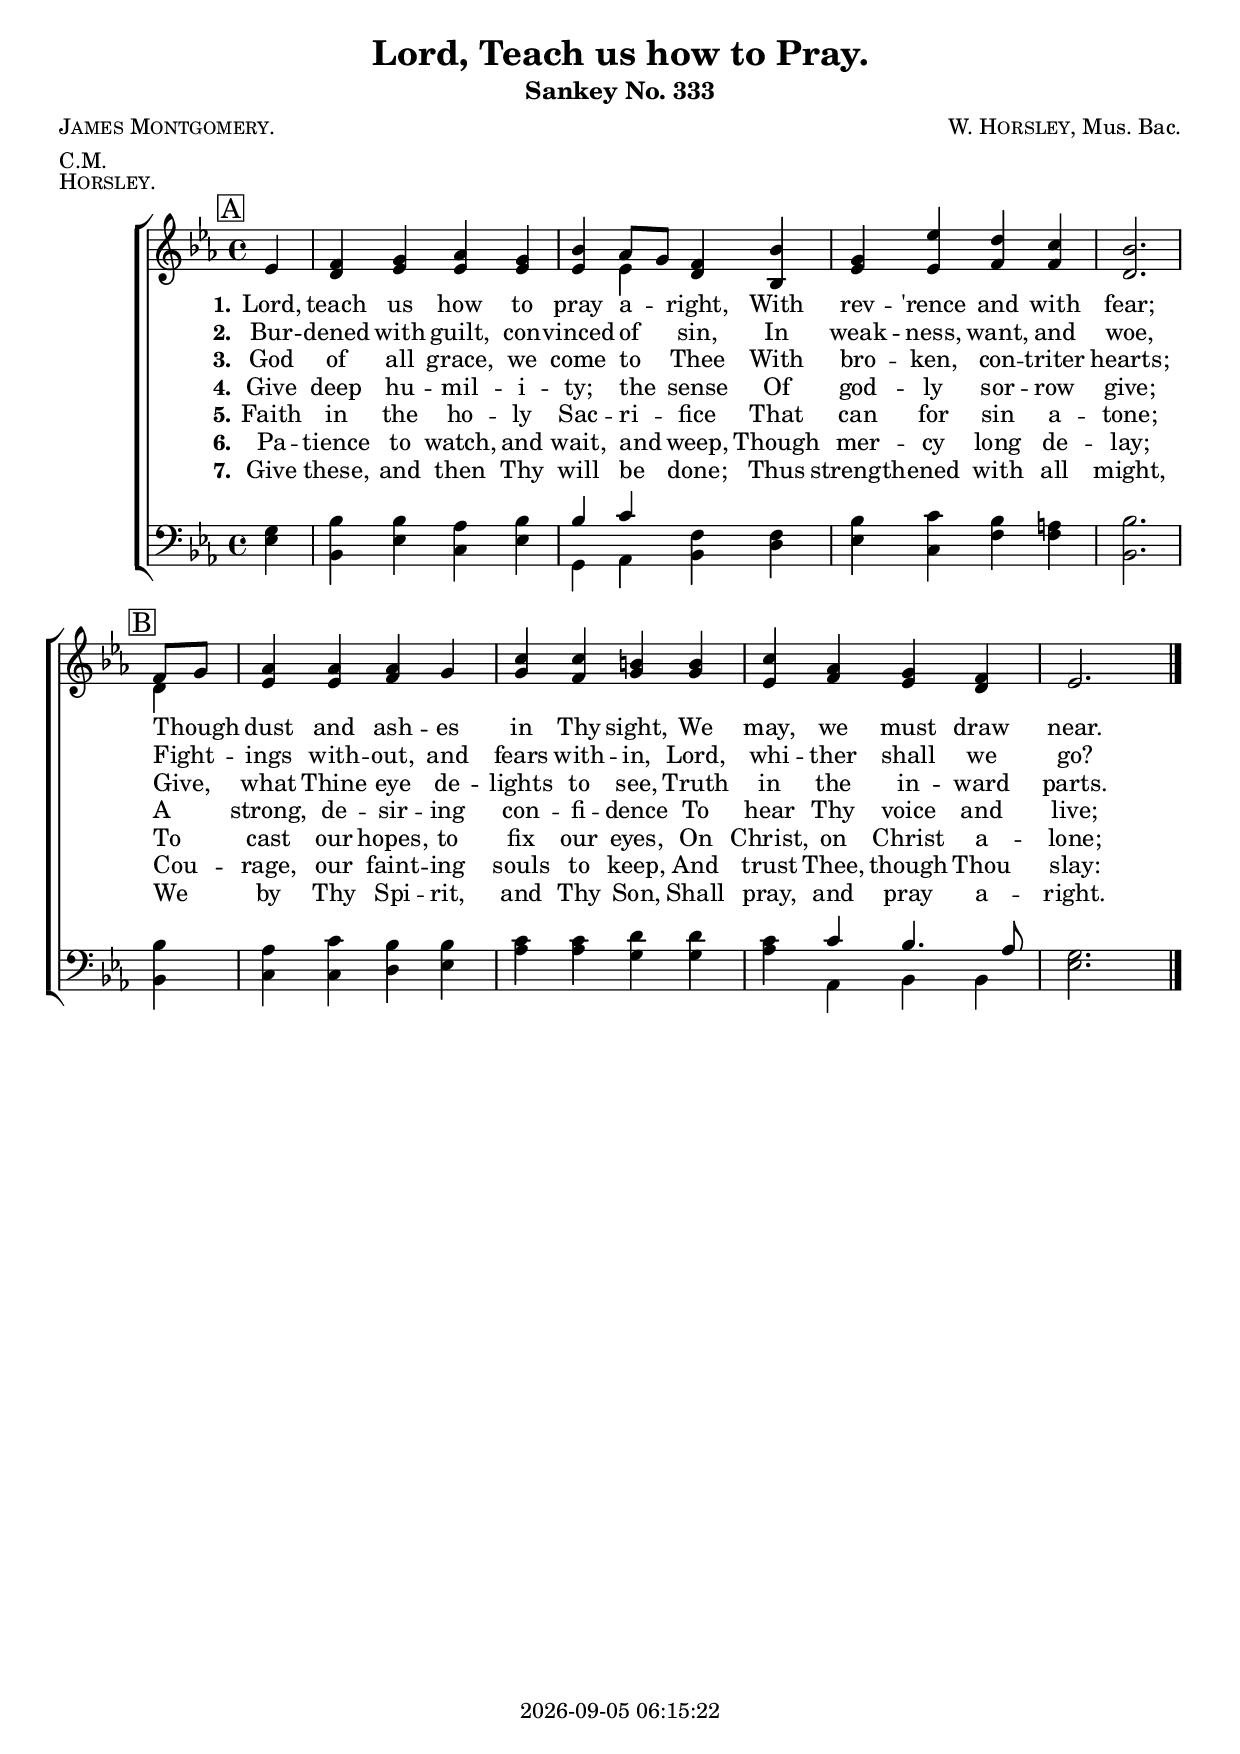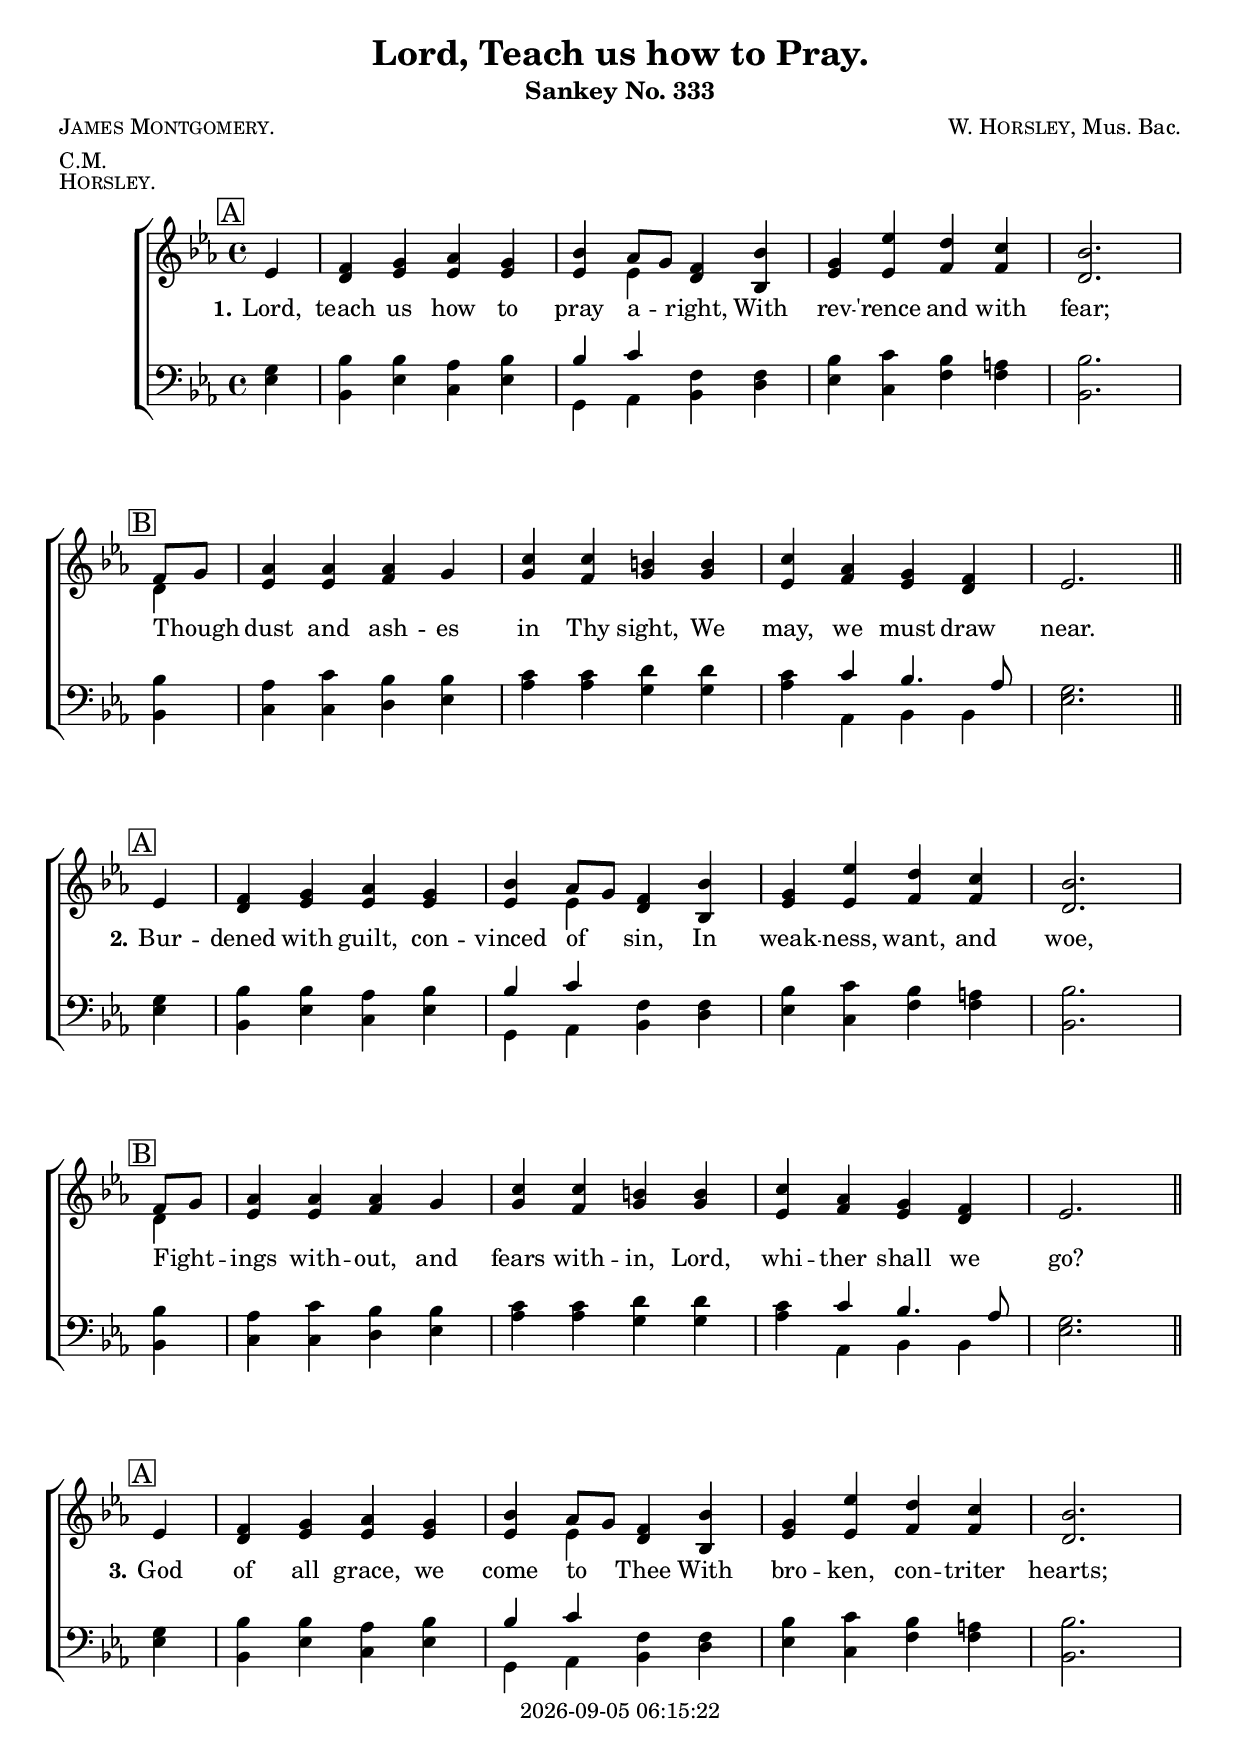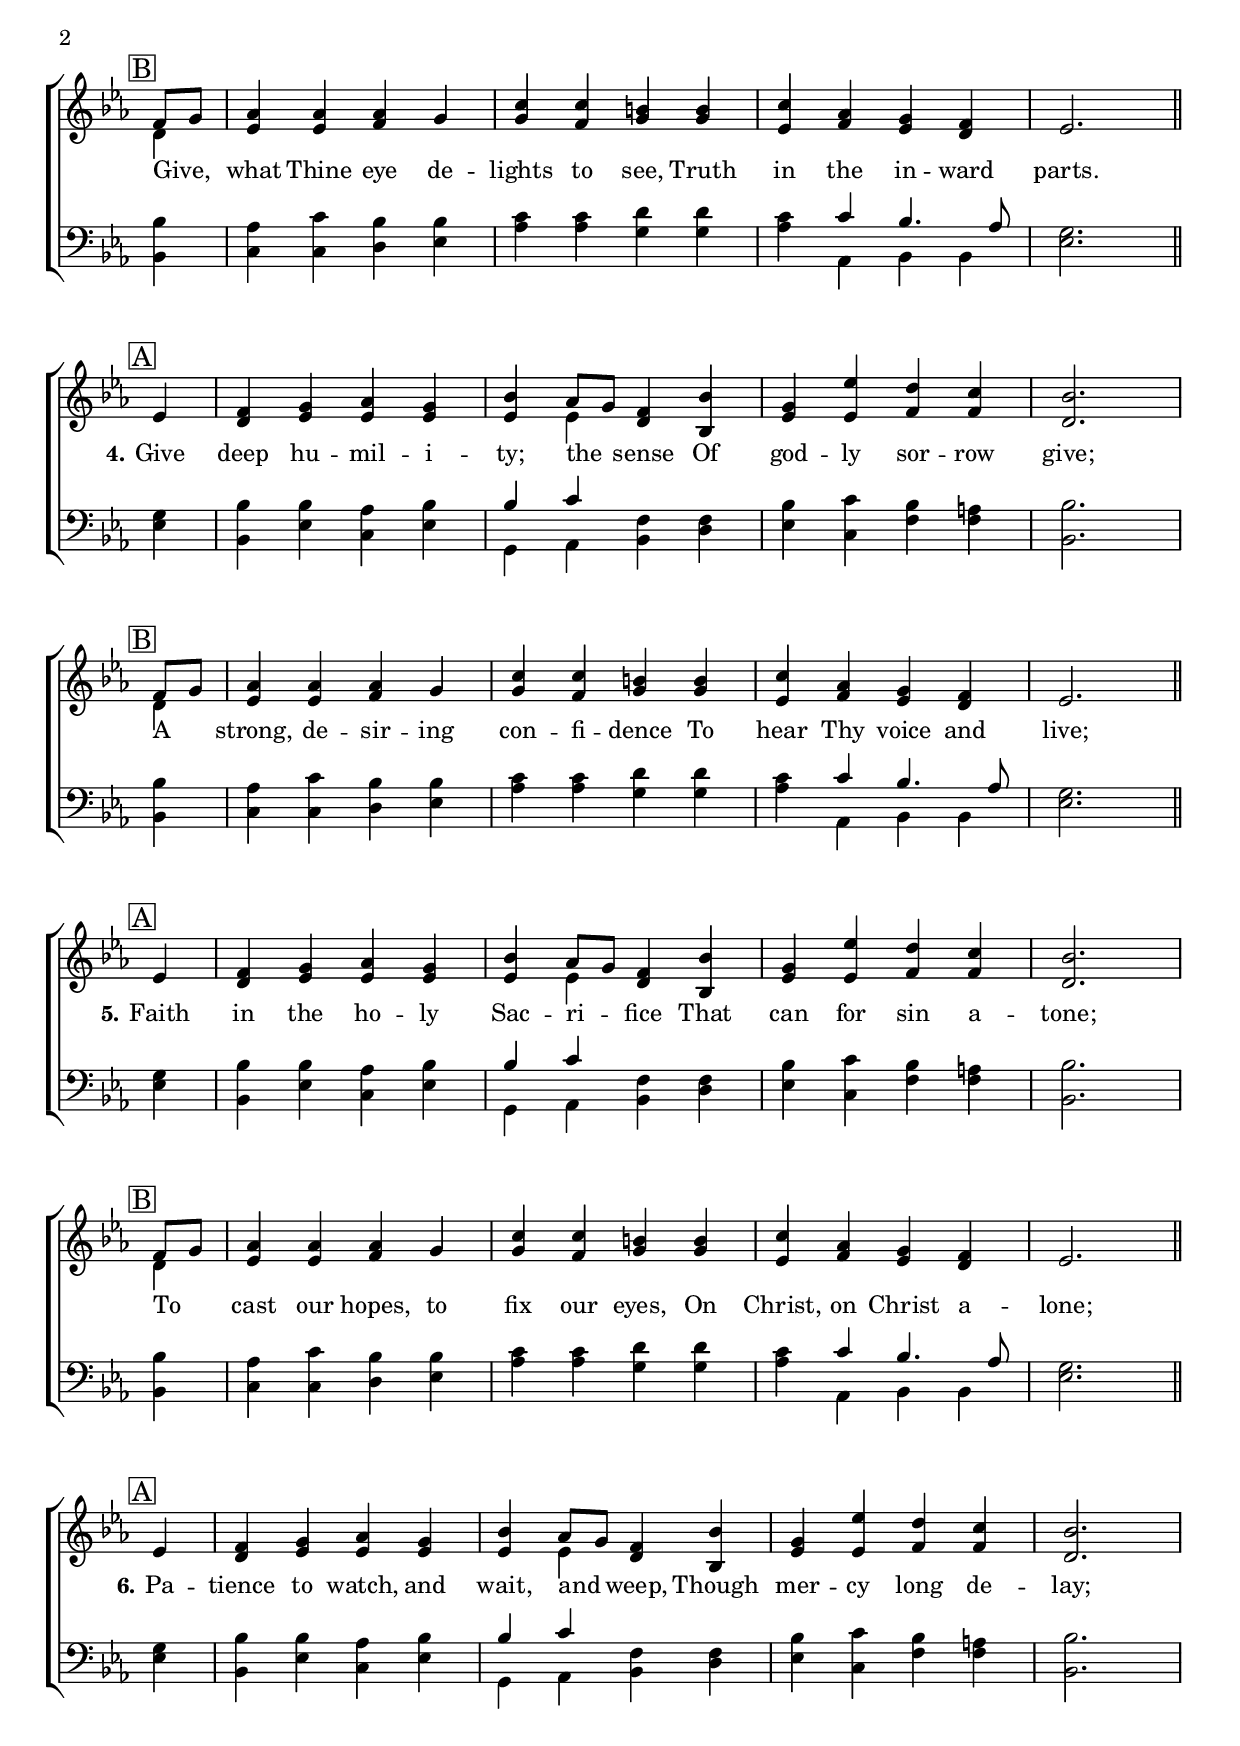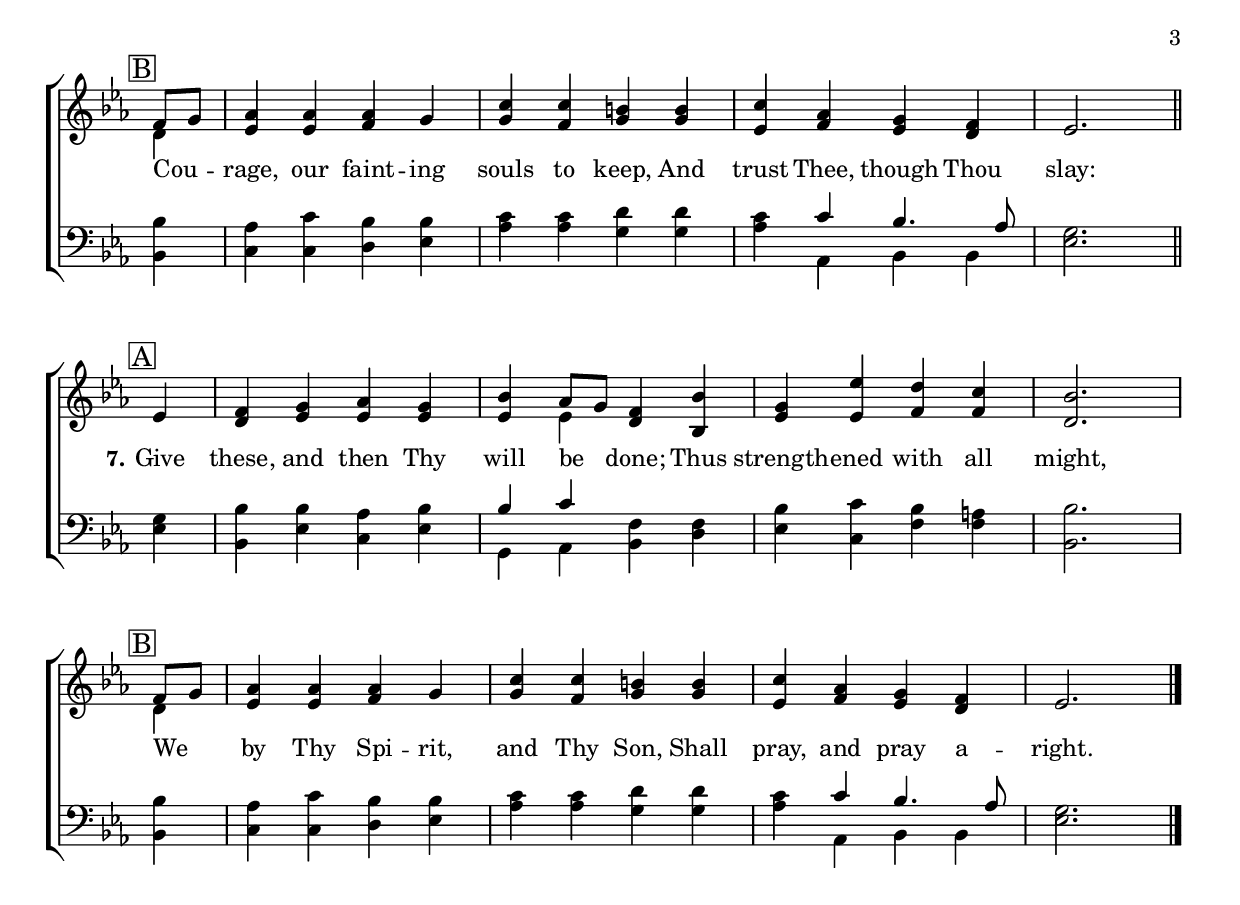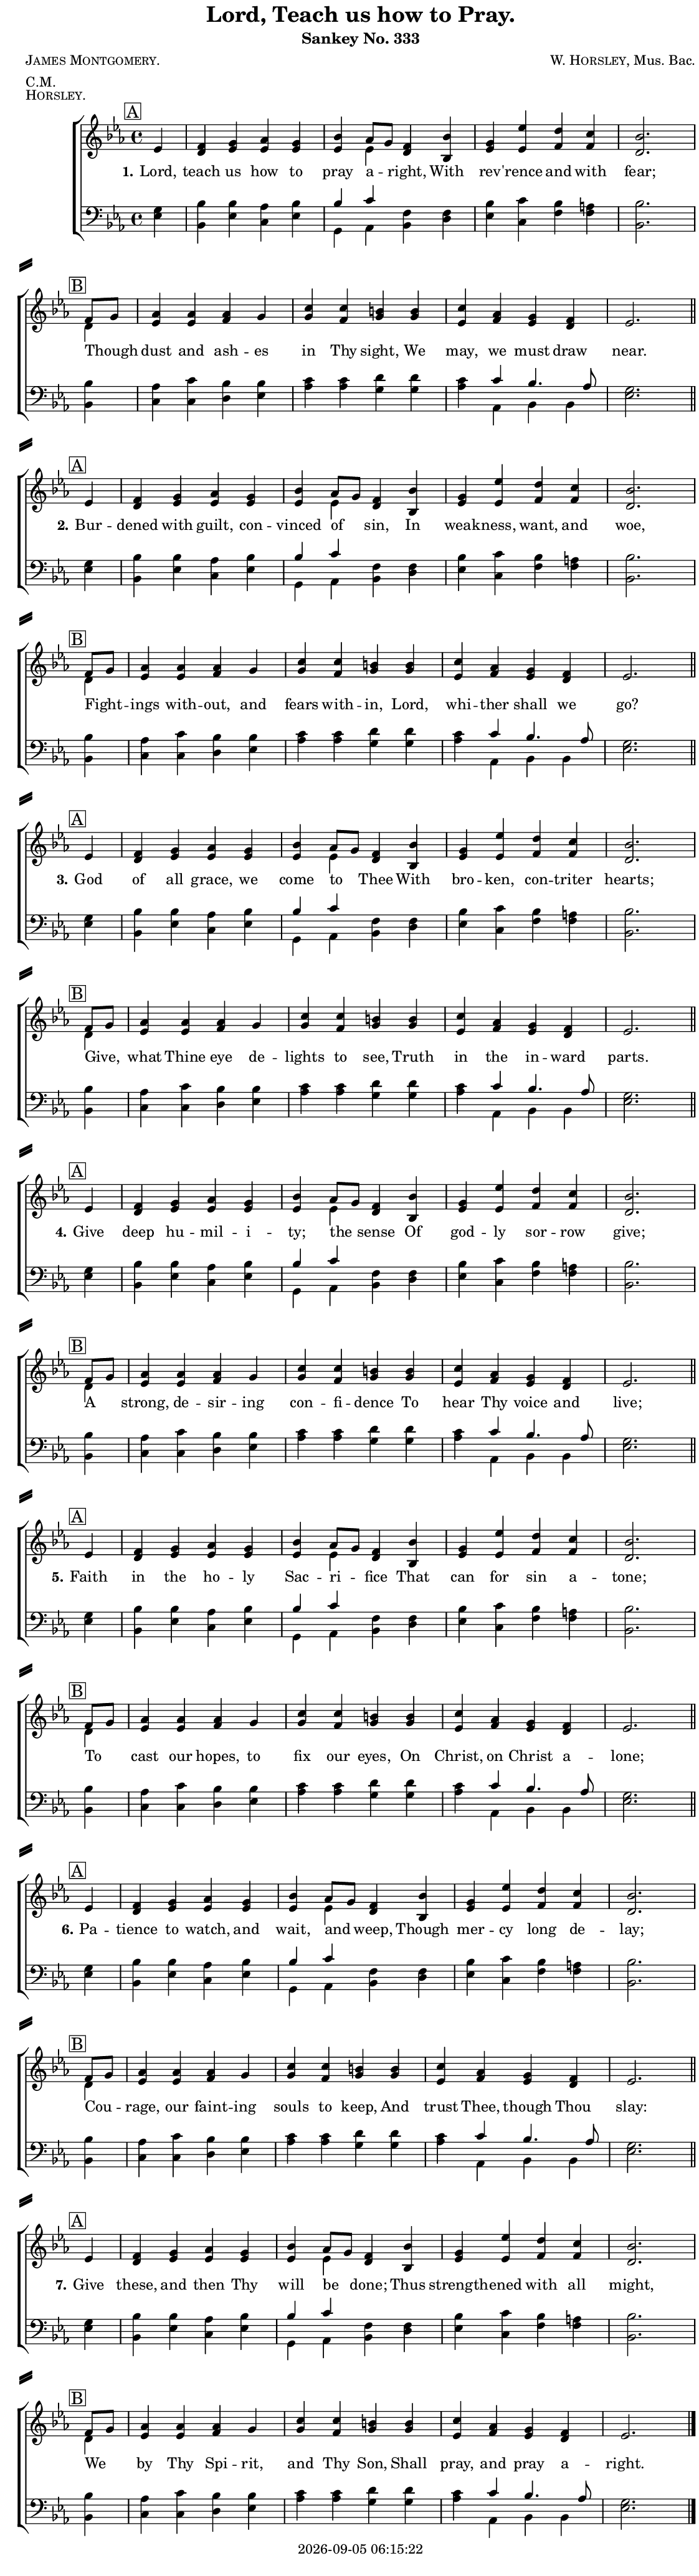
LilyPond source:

\version "2.22.1"

\include "articulate.ly"

today = #(strftime "%Y-%m-%d %H:%M:%S" (localtime (current-time)))

\header {
% centered at top
%  dedication  = "dedication"
  title       = "Lord, Teach us how to Pray."
  subtitle    = "Sankey No. 333"
%  subsubtitle = "Sankey 880 No. Y"
%  instrument  = "instrument"
  
% arrangement of following lines:
%
%  poet    composer
%  meter   arranger
%  piece       opus

  composer    = \markup {\smallCaps "W. Horsley," "Mus. Bac."}
%  arranger    = "arranger"
%  opus        = "opus"

  poet        = \markup\smallCaps "James Montgomery."
  meter       = \markup\smallCaps "C.M."
  piece       = \markup\smallCaps "Horsley."

% centered at bottom
% tagline     = "tagline" % default lilypond version
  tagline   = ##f
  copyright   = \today
}

#(set-global-staff-size 19)

global = {
  \key ees \major
  \time 4/4
  \partial 4
}

RehearsalTrack = {
% \set Score.currentBarNumber = #5
  \mark \markup { \box "A" } s4 s1*3 s2.
  \mark \markup { \box "B" } s4 s1*3 s2.
}

TempoTrack = {
  \set Score.tempoHideNote = ##t
  \tempo 4=120
}

nl = { \bar "||" \break }

soprano = \relative {
  \autoBeamOff
  ees'4
  f4 g aes g
  bes4 aes8[g] f4 bes
  g4 ees' d c
  bes2. \bar "|" \break f8[g]
  aes4 4 4 g % B
  c4 4 b b
  c4 aes g f
  ees2.
}

alto = \relative {
  \autoBeamOff
  ees'4
  d4 ees ees ees
  ees4 4 d bes
  ees4 4 f f
  d2. 4
  ees4 4 f g % B
  g4 f g g
  ees4 f ees d
  ees2.
}

tenor = \relative {
  \autoBeamOff
  g4
  bes4 4 aes bes
  bes4 c f, f
  bes4 c bes a
  bes2. 4
  aes4 c bes bes % B
  c4 4 d d
  c4 4 bes4. aes8
  g2.
}

bass = \relative {
  \autoBeamOff
  ees4
  bes4 ees c ees
  g,4 aes bes d
  ees4 c f f
  bes,2. 4
  c4 4 d ees % B
  aes4 4 g g
  aes4 aes, bes bes
  ees2.
}

nom  = {   \set ignoreMelismata = ##t }
yesm = { \unset ignoreMelismata       }

chorus = \lyricmode {
}

verses = 7

wordsOne = \lyricmode {
  \set stanza = "1."
  Lord, teach us how to pray a -- right,
  With rev -- 'rence and with fear;
  Though dust and ash -- es in Thy sight,
  We may, we must draw near.
}
  
wordsTwo = \lyricmode {
  \set stanza = "2."
  Bur -- dened with guilt, con -- vinced of sin,
  In weak -- ness, want, and woe,
  Fight -- ings with -- out, and fears with -- in,
  Lord, whi -- ther shall we go?
}
  
wordsThree = \lyricmode {
  \set stanza = "3."
  God of all grace, we come to Thee
  With bro -- ken, con -- triter hearts;
  Give, what Thine eye de -- lights to see,
  Truth in the in -- ward parts.
}
  
wordsFour = \lyricmode {
  \set stanza = "4."
  Give deep hu -- mil -- i -- ty; the sense
  Of god -- ly sor -- row give;
  A strong, de -- sir -- ing con -- fi -- dence
  To hear Thy voice and live;
}
  
wordsFive = \lyricmode {
  \set stanza = "5."
  Faith in the ho -- ly Sac -- ri -- fice
  That can for sin a -- tone;
  To cast our hopes, to fix our eyes,
  On Christ, on Christ a -- lone;
}
  
wordsSix = \lyricmode {
  \set stanza = "6."
  Pa -- tience to watch, and wait, and weep,
  Though mer -- cy long de -- lay;
  Cou -- rage, our faint -- ing souls to keep,
  And trust Thee, though Thou slay:
}
  
wordsSeven = \lyricmode {
  \set stanza = "7."
  Give these, and then Thy will be done;
  Thus strength -- ened with all might,
  We by Thy Spi -- rit, and Thy Son,
  Shall pray, and pray a -- right.
}
  
wordsMidi = \lyricmode {
  \set stanza = "1."
  "Lord, " "teach " "us " "how " "to " "pray " a "right, "
  "\nWith " rev "erence " "and " "with " "fear; "
  "\nThough " "dust " "and " ash "es " "in " "Thy " "sight, "
  "\nWe " "may, " "we " "must " "draw " "near. "

  \set stanza = "2."
  "\nBur" "dened " "with " "guilt, " con "vinced " "of " "sin, "
  "\nIn " weak "ness, " "want, " "and " "woe, "
  "\nFight" "ings " with "out, " "and " "fears " with "in, "
  "\nLord, " whi "ther " "shall " "we " "go? "

  \set stanza = "3."
  "\nGod " "of " "all " "grace, " "we " "come " "to " "Thee "
  "\nWith " bro "ken, " con "triter " "hearts; "
  "\nGive, " "what " "Thine " "eye " de "lights " "to " "see, "
  "\nTruth " "in " "the " in "ward " "parts. "

  \set stanza = "4."
  "\nGive " "deep " hu mil i "ty; " "the " "sense "
  "\nOf " god "ly " sor "row " "give; "
  "\nA " "strong, " de sir "ing " con fi "dence "
  "\nTo " "hear " "Thy " "voice " "and " "live; "

  \set stanza = "5."
  "\nFaith " "in " "the " ho "ly " Sac ri "fice "
  "\nThat " "can " "for " "sin " a "tone; "
  "\nTo " "cast " "our " "hopes, " "to " "fix " "our " "eyes, "
  "\nOn " "Christ, " "on " "Christ " a "lone; "

  \set stanza = "6."
  "\nPa" "tience " "to " "watch, " "and " "wait, " "and " "weep, "
  "\nThough " mer "cy " "long " de "lay; "
  "\nCou" "rage, " "our " faint "ing " "souls " "to " "keep, "
  "\nAnd " "trust " "Thee, " "though " "Thou " "slay: "

  \set stanza = "7."
  "\nGive " "these, " "and " "then " "Thy " "will " "be " "done; "
  "\nThus " strength "ened " "with " "all " "might, "
  "\nWe " "by " "Thy " Spi "rit, " "and " "Thy " "Son, "
  "\nShall " "pray, " "and " "pray " a "right. "
}

\book {
  \bookOutputSuffix "midi"
  \score {
%    \articulate
        \new ChoirStaff <<
                                % Soprano staff
          \new Staff = soprano
          <<
            \new Voice { \repeat unfold \verses \TempoTrack     }
            \new Voice { \global \repeat unfold \verses \soprano \bar "|." }
            \addlyrics \wordsMidi
          >>
                                % Alto staff
          \new Staff = alto
          <<
            \new Voice { \global \repeat unfold \verses { \alto \nl } \bar "|." }
          >>
                                % Tenor staff
          \new Staff = tenor
          <<
            \clef "treble_8"
            \new Voice { \global \repeat unfold \verses \tenor }
          >>
                                % Bass staff
          \new Staff = bass
          <<
            \clef "bass"
            \new Voice { \global \repeat unfold \verses \bass }
          >>
        >>
    \midi {}
  }
}

\book {
  \bookOutputSuffix "repeat"
  \score {
        \new ChoirStaff <<
                                  % Joint soprano/alto staff
          \new Staff \with { printPartCombineTexts = ##f }
          <<
            \new Voice \RehearsalTrack
            \new Voice \TempoTrack
            \new NullVoice = "aligner" \soprano
            \new Voice = "women" \partCombine { \global \soprano \bar "|." } { \global \alto }
            \new Lyrics \lyricsto "aligner" { \wordsOne \chorus }
            \new Lyrics \lyricsto "aligner"   \wordsTwo
            \new Lyrics \lyricsto "aligner"   \wordsThree
            \new Lyrics \lyricsto "aligner"   \wordsFour
            \new Lyrics \lyricsto "aligner"   \wordsFive
            \new Lyrics \lyricsto "aligner"   \wordsSix
            \new Lyrics \lyricsto "aligner"   \wordsSeven
          >>
                                  % Joint tenor/bass staff
          \new Staff \with { printPartCombineTexts = ##f }
          <<
            \clef "bass"
            \new Voice = "men" \partCombine { \global \tenor } { \global \bass }
          >>
        >>
    \layout {
      indent = 1.5\cm
      \context {
        \Staff \RemoveAllEmptyStaves
      }
    }
  }
}

\book {
  \bookOutputSuffix "single"
  \score {
        \new ChoirStaff <<
                                  % Joint soprano/alto staff
          \new Staff \with { printPartCombineTexts = ##f }
          <<
            \new Voice { \repeat unfold \verses \RehearsalTrack }
            \new Voice { \repeat unfold \verses \TempoTrack }
            \new NullVoice = "aligner" { \repeat unfold \verses \soprano }
            \new Voice = "women" \partCombine { \global \repeat unfold \verses \soprano \bar "|." }
                                               { \global \repeat unfold \verses { \alto \nl } \bar "|." }
            \new Lyrics \lyricsto "aligner" { \wordsOne   \chorus
                                              \wordsTwo   \chorus
                                              \wordsThree \chorus
                                              \wordsFour  \chorus
                                              \wordsFive  \chorus
                                              \wordsSix   \chorus
                                              \wordsSeven \chorus
                                            }
          >>
                                  % Joint tenor/bass staff
          \new Staff \with { printPartCombineTexts = ##f }
          <<
            \clef "bass"
            \new Voice = "men" \partCombine { \global \repeat unfold \verses \tenor }
                                            { \global \repeat unfold \verses \bass }
          >>
        >>
    \layout {
      indent = 1.5\cm
      \context {
        \Staff \RemoveAllEmptyStaves
      }
    }
  }
}

\book {
  \bookOutputSuffix "singlepage"
  \paper {
    top-margin = 0
    left-margin = 7
    right-margin = 1
    paper-width = 190\mm
    page-breaking = #ly:one-page-breaking
    system-system-spacing.basic-distance = #15
    system-separator-markup = \slashSeparator
  }
  \score {
        \new ChoirStaff <<
                                  % Joint soprano/alto staff
          \new Staff \with { printPartCombineTexts = ##f }
          <<
            \new Voice { \repeat unfold \verses \RehearsalTrack }
            \new Voice { \repeat unfold \verses \TempoTrack }
            \new NullVoice = "aligner" { \repeat unfold \verses \soprano }
            \new Voice = "women" \partCombine { \global \repeat unfold \verses \soprano \bar "|." }
                                               { \global \repeat unfold \verses { \alto \nl } \bar "|." }
            \new Lyrics \lyricsto "aligner" { \wordsOne   \chorus
                                              \wordsTwo   \chorus
                                              \wordsThree \chorus
                                              \wordsFour  \chorus
                                              \wordsFive  \chorus
                                              \wordsSix   \chorus
                                              \wordsSeven \chorus
                                            }
          >>
                                  % Joint tenor/bass staff
          \new Staff \with { printPartCombineTexts = ##f }
          <<
            \clef "bass"
            \new Voice = "men" \partCombine { \global \repeat unfold \verses \tenor }
                                            { \global \repeat unfold \verses \bass }
          >>
        >>
    \layout {
      indent = 1.5\cm
      \context {
        \Staff \RemoveAllEmptyStaves
      }
    }
  }
}
